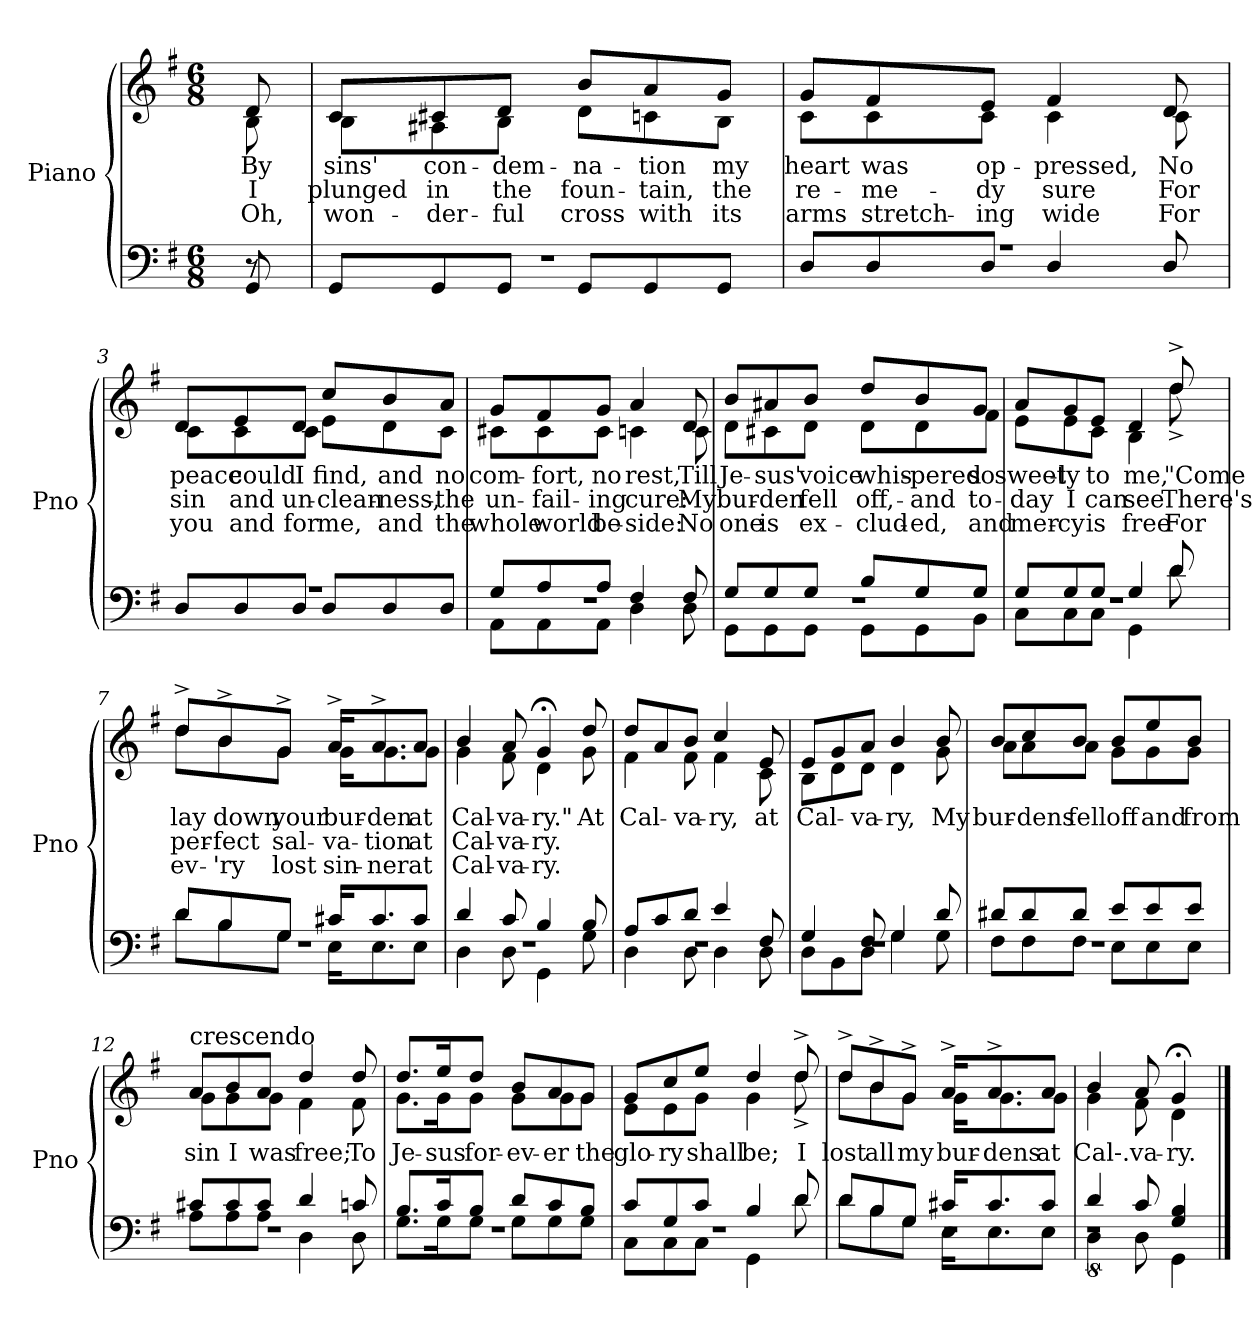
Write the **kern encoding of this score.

**kern	**kern	**text	**text	**text
*part1	*part1	*part1	*part1	*part1
*staff2	*staff1	*staff1	*staff1	*staff1
*I"Piano	*	*	*	*
*I'Pno	*	*	*	*
*clefF4	*clefG2	*	*	*
*k[f#]	*k[f#]	*	*	*
*G:	*G:	*	*	*
*M6/8	*M6/8	*	*	*
=	=	=	=	=
.	8qd/yy	1.	2.	3.
*^	*^	*	*	*
*	*^	*	*	*	*	*
8r	8GG/	8r	8d/	8B\	By	I	Oh,
*	*v	*v	*	*	*	*	*
=1	=1	=1	=1	=1	=1	=1
2.r	8GG/L	8c/L	8B\L	sins'	plunged	won-
.	8GG/	8c#X/	8A#X\	con-	in	der-
.	8GG/J	8d/J	8B\J	dem-	the	ful
.	8GG/L	8b/L	8d\L	na-	foun-	cross
.	8GG/	8a/	8cn\	tion	tain,	with
.	8GG/J	8g/J	8B\J	my	the	its
!!LO:LB:g=z	!!
=2	=2	=2	=2	=2	=2	=2
2.r	8D/L	8g/L	8c\L	heart	re-	arms
.	8D/	8f#/	8c\	was	me-	stretch-
.	8D/J	8e/J	8c\J	op-	dy	ing
.	4D/	4f#/	4c\	pressed,	sure	wide
.	8D/	8d/	8c\	No	For	For
!!LO:LB:g=z	!!
=3	=3	=3	=3	=3	=3	=3
2.r	8D/L	8d/L	8c\L	peace	sin	you
.	8D/	8e/	8c\	could	and	and
.	8D/J	8d/J	8c\J	I	un-	for
.	8D/L	8cc/L	8e\L	find,	clean-	me,
.	8D/	8b/	8d\	and	ness,-	and
.	8D/J	8a/J	8c\J	no	the	the
=4	=4	=4	=4	=4	=4	=4
*	*^	*	*	*	*	*
2.r	8G/L	8AA\L	8g/L	8c#X\L	com-	un-	whole
.	8A/	8AA\	8f#/	8c#\	fort,	fail-	world
.	8A/J	8AA\J	8g/J	8c#\J	no	ing	be-
.	4F#/	4D\	4a/	4cn\	rest,	cure:	side:
.	8F#/	8D\	8d/	8c\	Till	My	No
!!LO:PB:g=z	!!
=5	=5	=5	=5	=5	=5	=5	=5
2.r	8G/L	8GG\L	8b/L	8d\L	Je-	bur-	one
.	8G/	8GG\	8a#X/	8c#X\	sus'	den	is
.	8G/J	8GG\J	8b/J	8d\J	voice	fell	ex-
.	8B/L	8GG\L	8dd/L	8d\L	whis-	off,-	clud-
.	8G/	8GG\	8b/	8d\	pered	and	ed,
.	8G/J	8BB\J	8g/J	8f#\J	so	to-	and
=6	=6	=6	=6	=6	=6	=6	=6
2.r	8G/L	8C\L	8a/L	8e\L	sweet-	day	mer-
.	8G/	8C\	8g/	8e\	ly	I	cy
.	8G/J	8C\J	8e/J	8c\J	to	can	is
.	4G/	4GG\	4d/	4B\	me,	see	free
.	8d/	8d\	8dd^/	8dd^\	"Come	There's	For
!!LO:LB:g=z	!!
=7	=7	=7	=7	=7	=7	=7	=7
2.r	8d/L	8d\L	8dd^/L	8dd\L	lay	per-	ev-
.	8B/	8B\	8b^/	8b\	down	-fect	'ry
.	8G/J	8G\J	8g^/J	8g\J	your	sal-	lost
.	16c#X/KL	16E\KL	16a^/KL	16g\KL	bur-	va-	sin-
.	8.c#/	8.E\	8.a^/	8.g\	den	tion	ner
.	8c#/J	8E\J	8a/J	8g\J	at	at	at
=8	=8	=8	=8	=8	=8	=8	=8
2.r	4d/	4D\	4b/	4g\	Cal-	Cal-	Cal-
.	8c/	8D\	8a/	8f#\	va-	va-	va-
.	4B/	4GG\	4g;</	4d\	ry."	ry.	ry.
.	8B/	8G\	8dd/	8g\	At	.	.
!!LO:LB:g=z	!!
=9	=9	=9	=9	=9	=9	=9	=9
2.r	8A/L	4D\	8dd/L	4f#\	Cal-	.	.
.	8c/	.	8a/	.	.	.	.
.	8d/J	8D\	8b/J	8f#\	va-	.	.
.	4e/	4D\	4cc/	4f#\	ry,	.	.
.	8F#/	8D\	8e/	8c\	at	.	.
=10	=10	=10	=10	=10	=10	=10	=10
2.r	4G/	8D\L	8e/L	8B\L	Cal-	.	.
.	.	8BB\	8g/	8d\	.	.	.
.	8F#/	8D\J	8a/J	8d\J	va-	.	.
.	4G/	4G\	4b/	4d\	ry,	.	.
.	8d/	8G\	8b/	8g\	My	.	.
!!LO:LB:g=z	!!
=11	=11	=11	=11	=11	=11	=11	=11
2.r	8d#X/L	8F#\L	8b/L	8a\L	bur-	.	.
.	8d#/	8F#\	8cc/	8a\	dens	.	.
.	8d#/J	8F#\J	8b/J	8a\J	fell	.	.
.	8e/L	8E\L	8b/L	8g\L	off	.	.
.	8e/	8E\	8ee/	8g\	and	.	.
.	8e/J	8E\J	8b/J	8g\J	from	.	.
=12	=12	=12	=12	=12	=12	=12	=12
!	!	!	!LO:TX:a:t=crescendo	!	!	!	!
2.r	8c#X/L	8A\L	8a/L	8g\L	sin	.	.
.	8c#/	8A\	8b/	8g\	I	.	.
.	8c#/J	8A\J	8a/J	8g\J	was	.	.
.	4d/	4D\	4dd/	4f#\	free;	.	.
.	8cn/	8D\	8dd/	8f#\	To	.	.
!!LO:PB:g=z	!!
=13	=13	=13	=13	=13	=13	=13	=13
2.r	8.B/L	8.G\L	8.dd/L	8.g\L	Je-	.	.
.	16c/K	16G\K	16ee/K	16g\K	sus	.	.
.	8B/J	8G\J	8dd/J	8g\J	for-	.	.
.	8d/L	8G\L	8b/L	8g\L	ev-	.	.
.	8c/	8G\	8a/	8g\	er	.	.
.	8B/J	8G\J	8g/J	8g\J	the	.	.
=14	=14	=14	=14	=14	=14	=14	=14
2.r	8c/L	8C\L	8g/L	8e\L	glo-	.	.
.	8G/	8C\	8cc/	8e\	ry	.	.
.	8c/J	8C\J	8ee/J	8g\J	shall	.	.
.	4B/	4GG\	4dd/	4g\	be;	.	.
.	8d/	8d\	8dd^/	8dd^\	I	.	.
!!LO:LB:g=z	!!
=15	=15	=15	=15	=15	=15	=15	=15
2.r	8d/L	8d\L	8dd^/L	8dd\L	lost	.	.
.	8B/	8B\	8b^/	8b\	all	.	.
.	8G/J	8G\J	8g^/J	8g\J	my	.	.
.	16c#X/KL	16E\KL	16a^/KL	16g\KL	bur-	.	.
.	8.c#/	8.E\	8.a^/	8.g\	dens	.	.
.	8c#/J	8E\J	8a/J	8g\J	at	.	.
=16	=16	=16	=16	=16	=16	=16	=16
8%5r	4d/	4D\	4b/	4g\	Cal-.	.	.
.	8c/	8D\	8a/	8f#\	va-	.	.
.	4G/ 4B/	4GG\	4g;</	4d\	ry.	.	.
*v	*v	*v	*	*	*	*	*
*	*v	*v	*	*	*
==	==	==	==	==
*-	*-	*-	*-	*-
